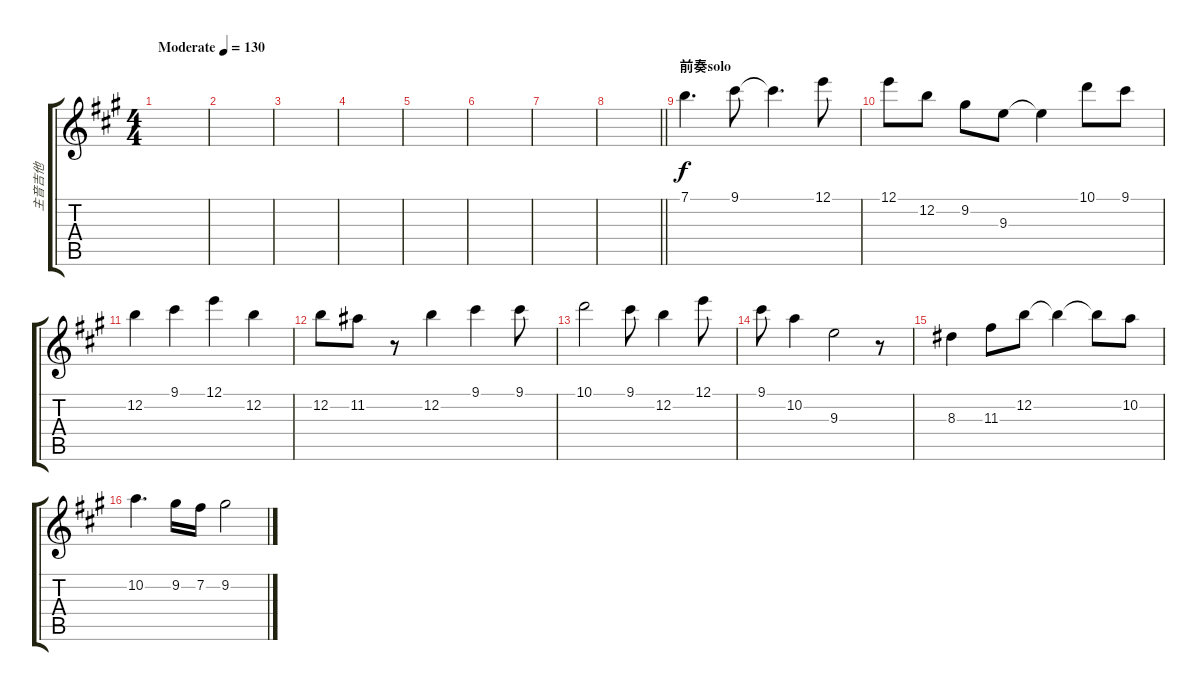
\track ("主音吉他" "主音吉他") {instrument acousticguitarsteel}
\staff {score tabs}
\tuning (E4 B3 G3 D3 A2 E2) {hide}
\ts (4 4)
\tempo (130 "Moderate")
\clef g2
\ks a
|
|
|
|
|
|
|
\barLineRight lightlight
|
\section ("" "前奏solo")
7.1.4{d} 9.1.8 9.1{t}.4{d} 12.1.8 |
12.1.8 12.2.8 9.2.8 9.3.8 9.3{t}.4 10.1.8 9.1.8 |
12.2.4 9.1.4 12.1.4 12.2.4 |
12.2.8 11.2.8 r.8 12.2.4 9.1.4 9.1.8 |
10.1.2 9.1.8 12.2.4 12.1.8 |
9.1.8 10.2.4 9.3.2 r.8 |
8.3.4 11.3.8 12.2.8 12.2{t}.4 12.2{t}.8 10.2.8 |
10.2.4{d} 9.2.16 7.2.16 9.2.2
